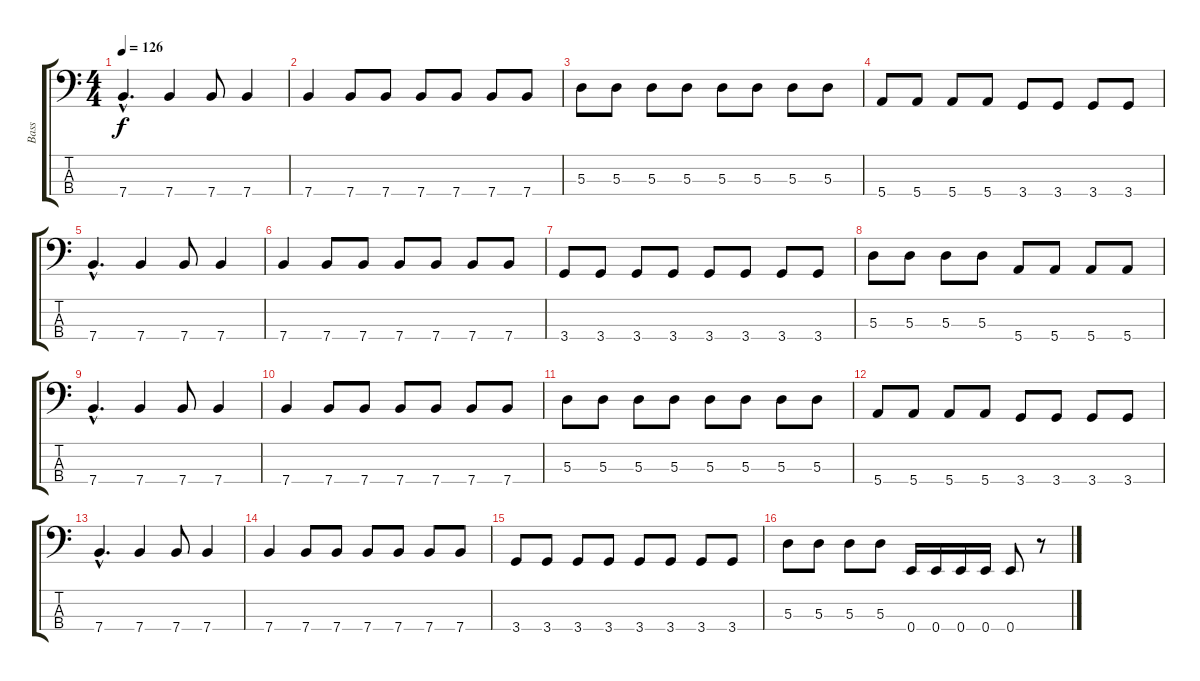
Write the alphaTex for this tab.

\track ("Bass" "Bass") {instrument electricbassfinger}
\staff {score tabs}
\tuning (G2 D2 A1 E1) {hide}
\ts (4 4)
\tempo 126
\clef f4
\ks c
7.4{hac}.4{d dy f} 7.4.4 7.4.8 7.4.4 |
7.4.4 7.4.8 7.4.8 7.4.8 7.4.8 7.4.8 7.4.8 |
5.3.8 5.3.8 5.3.8 5.3.8 5.3.8 5.3.8 5.3.8 5.3.8 |
5.4.8 5.4.8 5.4.8 5.4.8 3.4.8 3.4.8 3.4.8 3.4.8 |
7.4{hac}.4{d} 7.4.4 7.4.8 7.4.4 |
7.4.4 7.4.8 7.4.8 7.4.8 7.4.8 7.4.8 7.4.8 |
3.4.8 3.4.8 3.4.8 3.4.8 3.4.8 3.4.8 3.4.8 3.4.8 |
5.3.8 5.3.8 5.3.8 5.3.8 5.4.8 5.4.8 5.4.8 5.4.8 |
7.4{hac}.4{d} 7.4.4 7.4.8 7.4.4 |
7.4.4 7.4.8 7.4.8 7.4.8 7.4.8 7.4.8 7.4.8 |
5.3.8 5.3.8 5.3.8 5.3.8 5.3.8 5.3.8 5.3.8 5.3.8 |
5.4.8 5.4.8 5.4.8 5.4.8 3.4.8 3.4.8 3.4.8 3.4.8 |
7.4{hac}.4{d} 7.4.4 7.4.8 7.4.4 |
7.4.4 7.4.8 7.4.8 7.4.8 7.4.8 7.4.8 7.4.8 |
3.4.8 3.4.8 3.4.8 3.4.8 3.4.8 3.4.8 3.4.8 3.4.8 |
5.3.8 5.3.8 5.3.8 5.3.8 0.4.16 0.4.16 0.4.16 0.4.16 0.4.8 r.8
